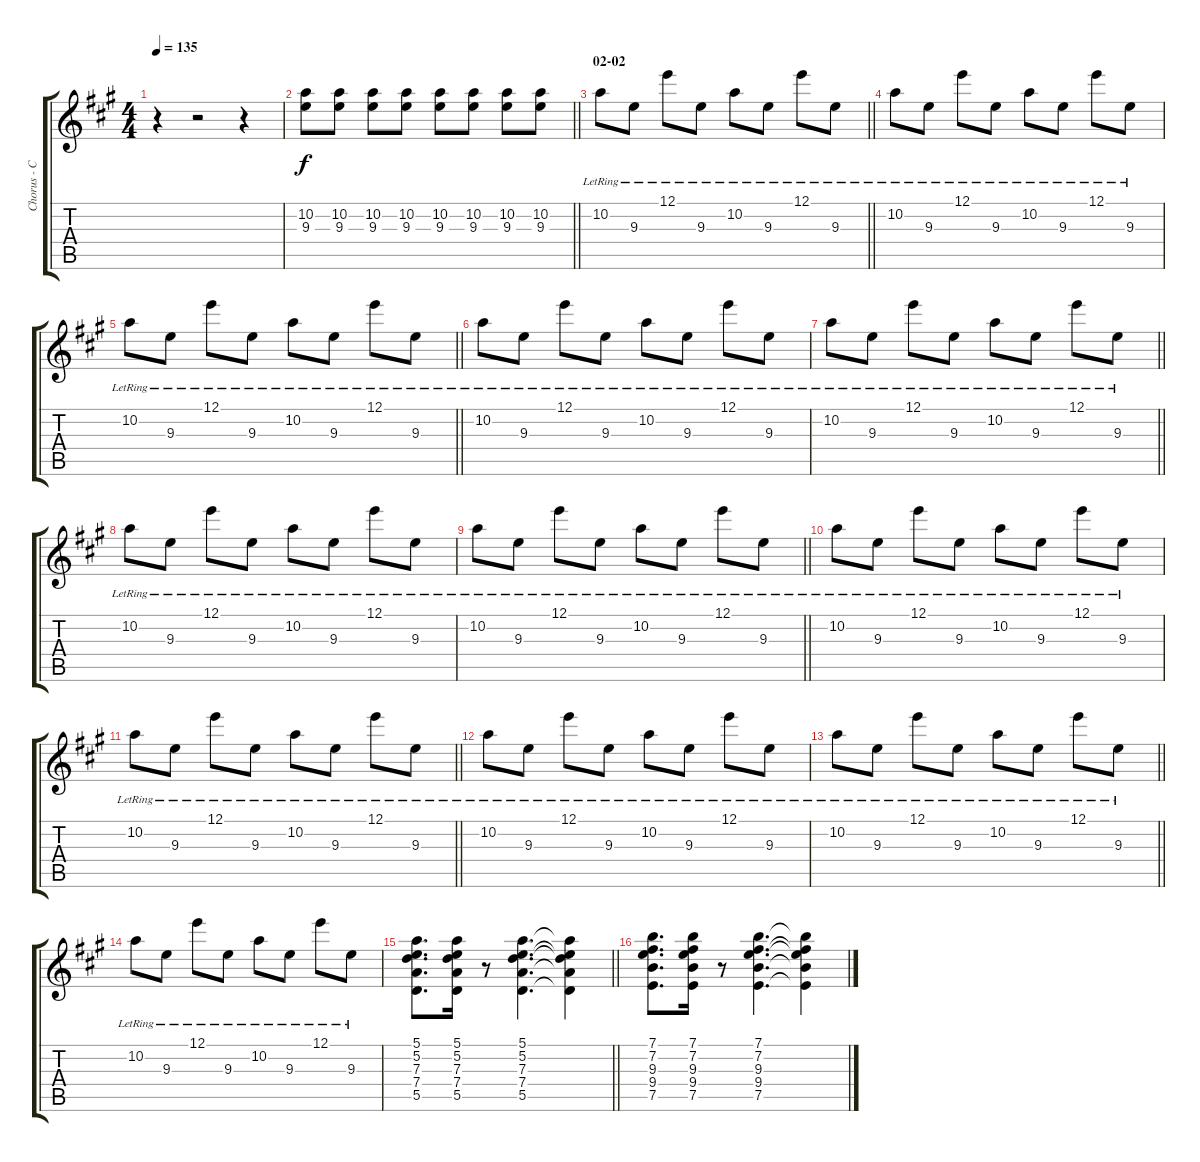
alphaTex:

\track ("Chorus - Clean" "Chorus - C") {instrument electricbassfinger}
\staff {score tabs}
\tuning (E4 B3 G3 D3 A2 D2) {hide}
\ts (4 4)
\tempo 135
\clef g2
\ks a
r.4{dy mf} r.2 r.4 |
\barLineRight lightlight
(10.2 9.3).8{dy f} (10.2 9.3).8 (10.2 9.3).8 (10.2 9.3).8 (10.2 9.3).8 (10.2 9.3).8 (10.2 9.3).8 (10.2 9.3).8 |
\section ("" "02-02")
\barLineRight lightlight
10.2{lr}.8 9.3{lr}.8 12.1{lr}.8 9.3{lr}.8 10.2{lr}.8 9.3{lr}.8 12.1{lr}.8 9.3{lr}.8 |
10.2{lr}.8 9.3{lr}.8 12.1{lr}.8 9.3{lr}.8 10.2{lr}.8 9.3{lr}.8 12.1{lr}.8 9.3{lr}.8 |
\barLineRight lightlight
10.2{lr}.8 9.3{lr}.8 12.1{lr}.8 9.3{lr}.8 10.2{lr}.8 9.3{lr}.8 12.1{lr}.8 9.3{lr}.8 |
10.2{lr}.8 9.3{lr}.8 12.1{lr}.8 9.3{lr}.8 10.2{lr}.8 9.3{lr}.8 12.1{lr}.8 9.3{lr}.8 |
\barLineRight lightlight
10.2{lr}.8 9.3{lr}.8 12.1{lr}.8 9.3{lr}.8 10.2{lr}.8 9.3{lr}.8 12.1{lr}.8 9.3{lr}.8 |
10.2{lr}.8 9.3{lr}.8 12.1{lr}.8 9.3{lr}.8 10.2{lr}.8 9.3{lr}.8 12.1{lr}.8 9.3{lr}.8 |
\barLineRight lightlight
10.2{lr}.8 9.3{lr}.8 12.1{lr}.8 9.3{lr}.8 10.2{lr}.8 9.3{lr}.8 12.1{lr}.8 9.3{lr}.8 |
10.2{lr}.8 9.3{lr}.8 12.1{lr}.8 9.3{lr}.8 10.2{lr}.8 9.3{lr}.8 12.1{lr}.8 9.3{lr}.8 |
\barLineRight lightlight
10.2{lr}.8 9.3{lr}.8 12.1{lr}.8 9.3{lr}.8 10.2{lr}.8 9.3{lr}.8 12.1{lr}.8 9.3{lr}.8 |
10.2{lr}.8 9.3{lr}.8 12.1{lr}.8 9.3{lr}.8 10.2{lr}.8 9.3{lr}.8 12.1{lr}.8 9.3{lr}.8 |
\barLineRight lightlight
10.2{lr}.8 9.3{lr}.8 12.1{lr}.8 9.3{lr}.8 10.2{lr}.8 9.3{lr}.8 12.1{lr}.8 9.3{lr}.8 |
10.2{lr}.8 9.3{lr}.8 12.1{lr}.8 9.3{lr}.8 10.2{lr}.8 9.3{lr}.8 12.1{lr}.8 9.3{lr}.8 |
\barLineRight lightlight
(5.1 5.2 7.3 7.4 5.5).8{d} (5.1 5.2 7.3 7.4 5.5).16 r.8 (5.1 5.2 7.3 7.4 5.5).4{d} (5.1{t} 5.2{t} 7.3{t} 7.4{t} 5.5{t}).4 |
(7.1 7.2 9.3 9.4 7.5).8{d} (7.1 7.2 9.3 9.4 7.5).16 r.8 (7.1 7.2 9.3 9.4 7.5).4{d} (7.1{t} 7.2{t} 9.3{t} 9.4{t} 7.5{t}).4
